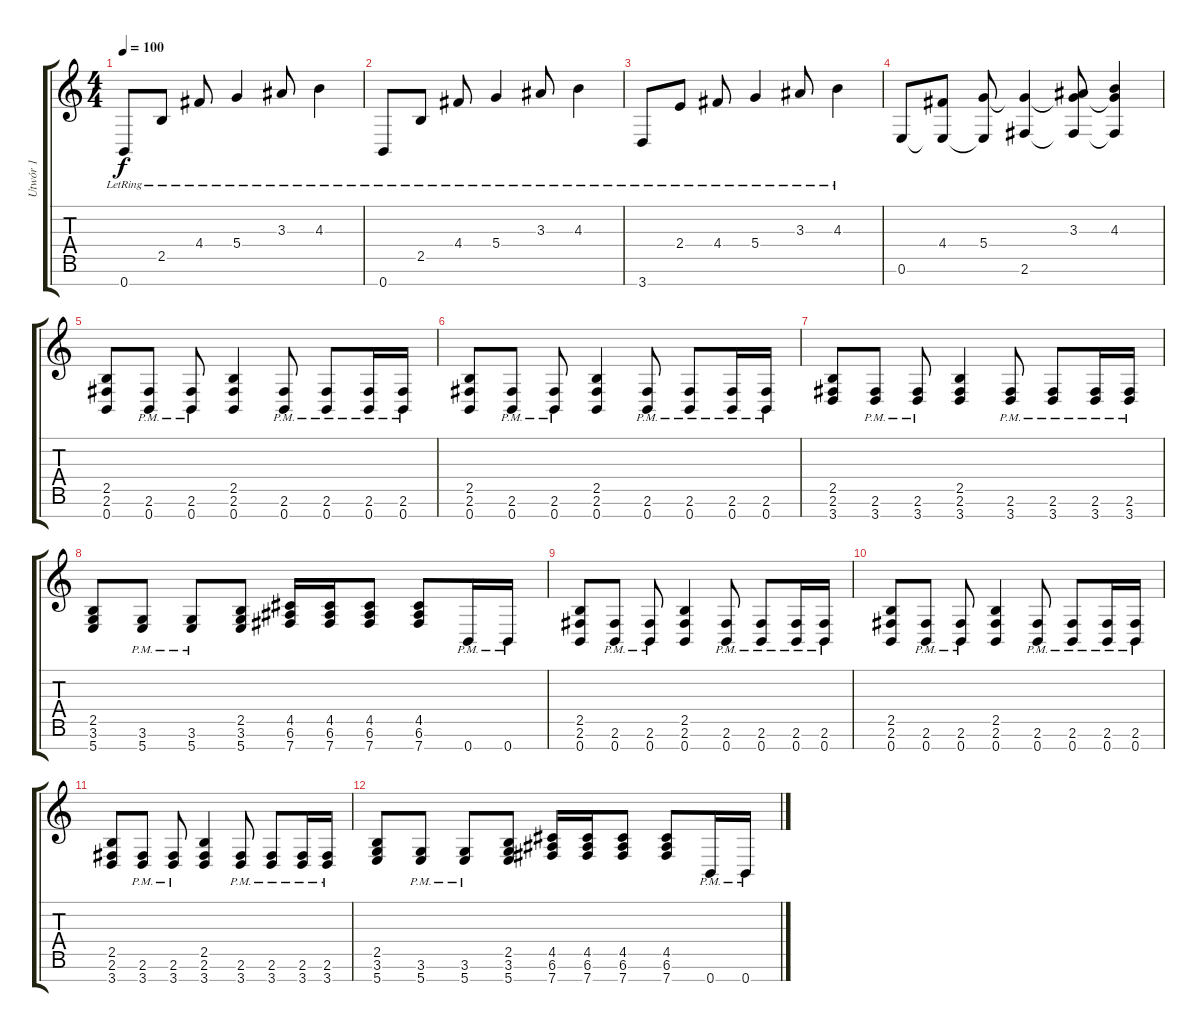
\track ("Utwór 1" "Utwór 1") {instrument electricguitarclean}
\staff {score tabs}
\tuning (E4 B3 G3 D3 A2 E2 B1) {hide}
\ts (4 4)
\tempo 100
\clef g2
\ks c
0.7{lr}.8{dy f} 2.5{lr}.8 4.4{lr}.8 5.4{lr}.4 3.3{lr}.8 4.3{lr}.4 |
0.7{lr}.8 2.5{lr}.8 4.4{lr}.8 5.4{lr}.4 3.3{lr}.8 4.3{lr}.4 |
3.7{lr}.8 2.4{lr}.8 4.4{lr}.8 5.4{lr}.4 3.3{lr}.8 4.3{lr}.4 |
0.6.8 (4.4 0.6{t}).8 (5.4 0.6{t}).8 (5.4{t} 2.6).4 (3.3 5.4{t} 2.6{t}).8 (4.3 5.4{t} 2.6{t}).4 |
(2.5 2.6 0.7).8 (2.6{pm} 0.7{pm}).8 (2.6{pm} 0.7{pm}).8 (2.5 2.6 0.7).4 (2.6{pm} 0.7{pm}).8 (2.6{pm} 0.7{pm}).8 (2.6{pm} 0.7{pm}).16 (2.6{pm} 0.7{pm}).16 |
(2.5 2.6 0.7).8 (2.6{pm} 0.7{pm}).8 (2.6{pm} 0.7{pm}).8 (2.5 2.6 0.7).4 (2.6{pm} 0.7{pm}).8 (2.6{pm} 0.7{pm}).8 (2.6{pm} 0.7{pm}).16 (2.6{pm} 0.7{pm}).16 |
(2.5 2.6 3.7).8 (2.6{pm} 3.7{pm}).8 (2.6{pm} 3.7{pm}).8 (2.5 2.6 3.7).4 (2.6{pm} 3.7{pm}).8 (2.6{pm} 3.7{pm}).8 (2.6{pm} 3.7{pm}).16 (2.6{pm} 3.7{pm}).16 |
(2.5 3.6 5.7).8 (3.6{pm} 5.7{pm}).8 (3.6{pm} 5.7{pm}).8 (2.5 3.6 5.7).8 (4.5 6.6 7.7).16 (4.5 6.6 7.7).16 (4.5 6.6 7.7).8 (4.5 6.6 7.7).8 0.7{pm}.16 0.7{pm}.16 |
(2.5 2.6 0.7).8 (2.6{pm} 0.7{pm}).8 (2.6{pm} 0.7{pm}).8 (2.5 2.6 0.7).4 (2.6{pm} 0.7{pm}).8 (2.6{pm} 0.7{pm}).8 (2.6{pm} 0.7{pm}).16 (2.6{pm} 0.7{pm}).16 |
(2.5 2.6 0.7).8 (2.6{pm} 0.7{pm}).8 (2.6{pm} 0.7{pm}).8 (2.5 2.6 0.7).4 (2.6{pm} 0.7{pm}).8 (2.6{pm} 0.7{pm}).8 (2.6{pm} 0.7{pm}).16 (2.6{pm} 0.7{pm}).16 |
(2.5 2.6 3.7).8 (2.6{pm} 3.7{pm}).8 (2.6{pm} 3.7{pm}).8 (2.5 2.6 3.7).4 (2.6{pm} 3.7{pm}).8 (2.6{pm} 3.7{pm}).8 (2.6{pm} 3.7{pm}).16 (2.6{pm} 3.7{pm}).16 |
(2.5 3.6 5.7).8 (3.6{pm} 5.7{pm}).8 (3.6{pm} 5.7{pm}).8 (2.5 3.6 5.7).8 (4.5 6.6 7.7).16 (4.5 6.6 7.7).16 (4.5 6.6 7.7).8 (4.5 6.6 7.7).8 0.7{pm}.16 0.7{pm}.16
